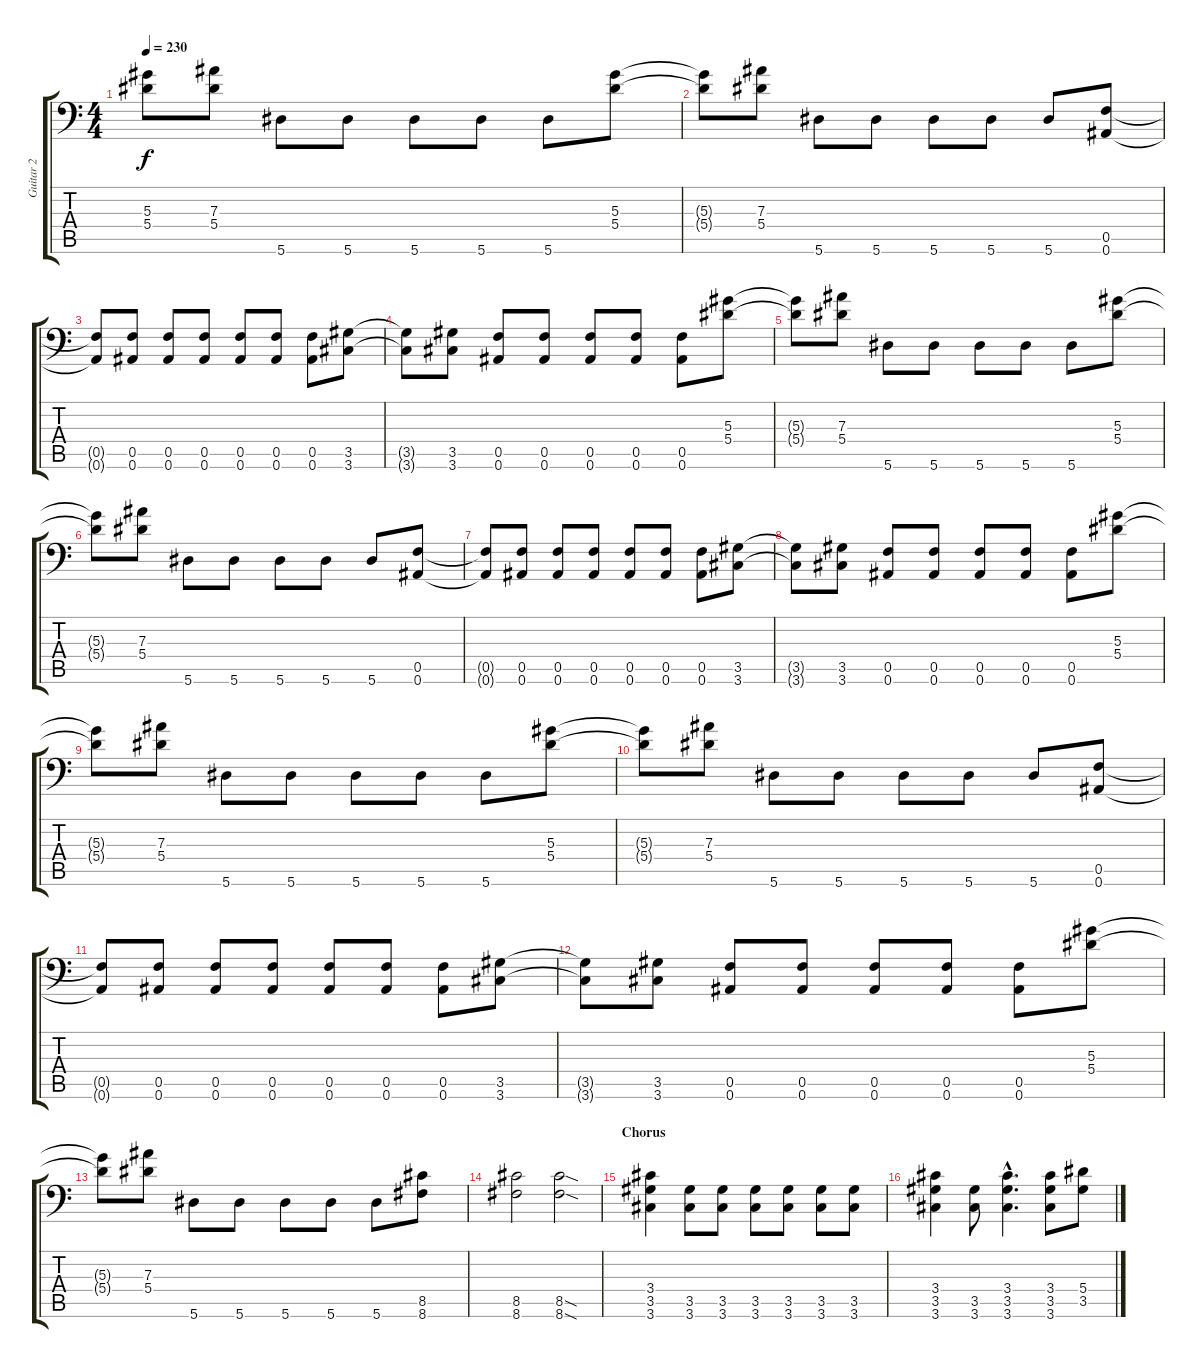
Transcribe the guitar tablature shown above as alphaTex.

\track ("Guitar 2" "Guitar 2") {instrument distortionguitar}
\staff {score tabs}
\tuning (C4 G3 Eb3 Bb2 F2 Bb1) {hide}
\ts (4 4)
\tempo 230
\clef f4
\ks c
(5.3{t} 5.4{t}).8{dy f} (7.3 5.4).8 5.6.8 5.6.8 5.6.8 5.6.8 5.6.8 (5.3 5.4).8 |
(5.3{t} 5.4{t}).8 (7.3 5.4).8 5.6.8 5.6.8 5.6.8 5.6.8 5.6.8 (0.5 0.6).8 |
(0.5{t} 0.6{t}).8 (0.5 0.6).8 (0.5 0.6).8 (0.5 0.6).8 (0.5 0.6).8 (0.5 0.6).8 (0.5 0.6).8 (3.5 3.6).8 |
(3.5{t} 3.6{t}).8 (3.5 3.6).8 (0.5 0.6).8 (0.5 0.6).8 (0.5 0.6).8 (0.5 0.6).8 (0.5 0.6).8 (5.3 5.4).8 |
(5.3{t} 5.4{t}).8 (7.3 5.4).8 5.6.8 5.6.8 5.6.8 5.6.8 5.6.8 (5.3 5.4).8 |
(5.3{t} 5.4{t}).8 (7.3 5.4).8 5.6.8 5.6.8 5.6.8 5.6.8 5.6.8 (0.5 0.6).8 |
(0.5{t} 0.6{t}).8 (0.5 0.6).8 (0.5 0.6).8 (0.5 0.6).8 (0.5 0.6).8 (0.5 0.6).8 (0.5 0.6).8 (3.5 3.6).8 |
(3.5{t} 3.6{t}).8 (3.5 3.6).8 (0.5 0.6).8 (0.5 0.6).8 (0.5 0.6).8 (0.5 0.6).8 (0.5 0.6).8 (5.3 5.4).8 |
(5.3{t} 5.4{t}).8 (7.3 5.4).8 5.6.8 5.6.8 5.6.8 5.6.8 5.6.8 (5.3 5.4).8 |
(5.3{t} 5.4{t}).8 (7.3 5.4).8 5.6.8 5.6.8 5.6.8 5.6.8 5.6.8 (0.5 0.6).8 |
(0.5{t} 0.6{t}).8 (0.5 0.6).8 (0.5 0.6).8 (0.5 0.6).8 (0.5 0.6).8 (0.5 0.6).8 (0.5 0.6).8 (3.5 3.6).8 |
(3.5{t} 3.6{t}).8 (3.5 3.6).8 (0.5 0.6).8 (0.5 0.6).8 (0.5 0.6).8 (0.5 0.6).8 (0.5 0.6).8 (5.3 5.4).8 |
(5.3{t} 5.4{t}).8 (7.3 5.4).8 5.6.8 5.6.8 5.6.8 5.6.8 5.6.8 (8.5 8.6).8 |
(8.5 8.6).2 (8.5{sod} 8.6{sod}).2 |
\section ("" "Chorus")
(3.4 3.5 3.6).4 (3.5 3.6).8 (3.5 3.6).8 (3.5 3.6).8 (3.5 3.6).8 (3.5 3.6).8 (3.5 3.6).8 |
(3.4 3.5 3.6).4 (3.5 3.6).8 (3.4{hac} 3.5{hac} 3.6{hac}).4{d} (3.4 3.5 3.6).8 (5.4 3.5).8
